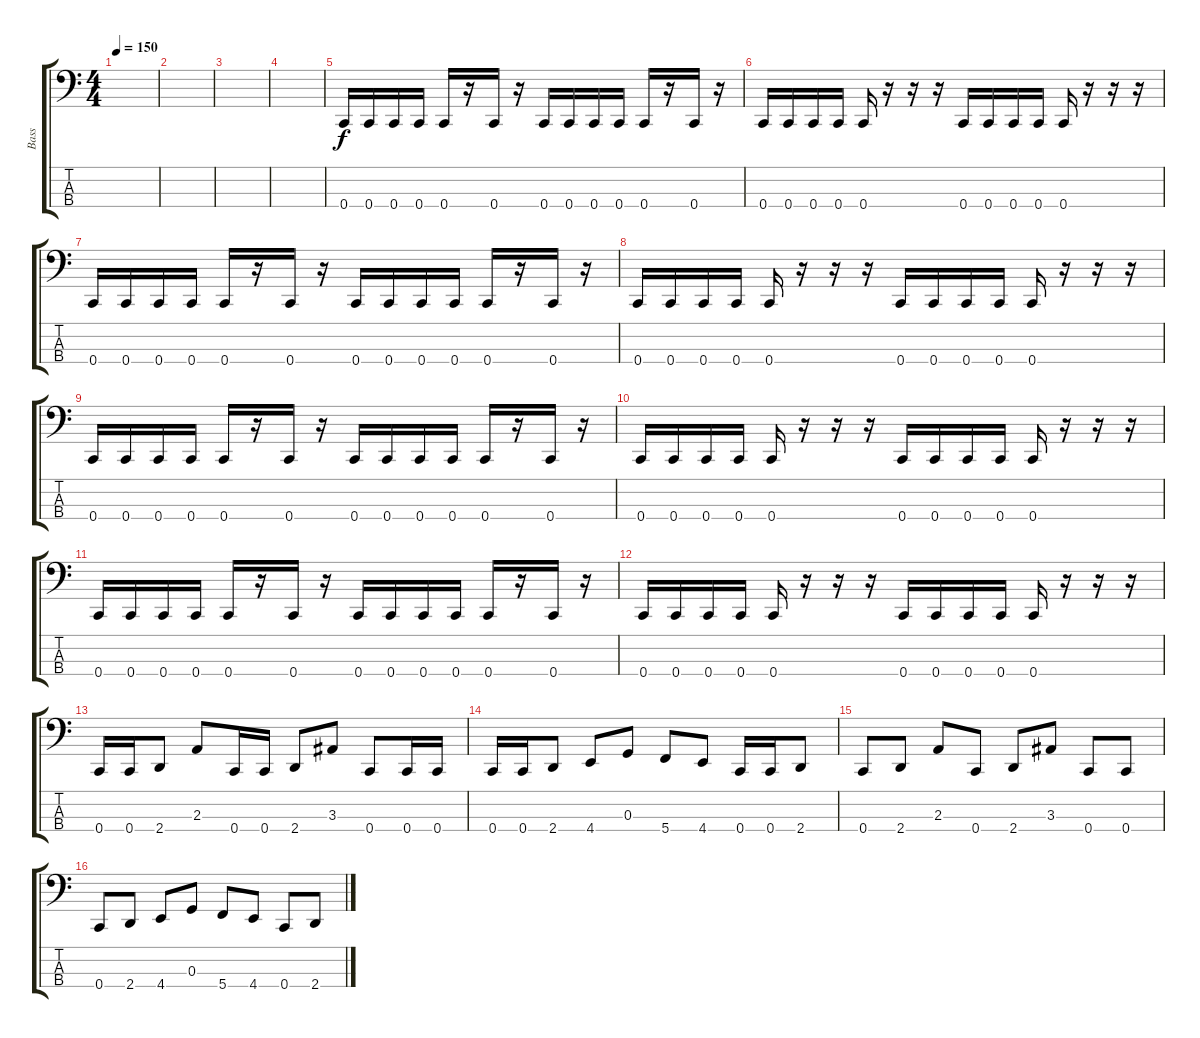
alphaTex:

\track ("Bass" "Bass") {instrument electricbasspick}
\staff {score tabs}
\tuning (F2 C2 G1 C1) {hide}
\ts (4 4)
\tempo 150
\clef f4
\ks c
|
|
|
|
0.4.16 0.4.16 0.4.16 0.4.16 0.4.16 r.16 0.4.16 r.16 0.4.16 0.4.16 0.4.16 0.4.16 0.4.16 r.16 0.4.16 r.16 |
0.4.16 0.4.16 0.4.16 0.4.16 0.4.16 r.16 r.16 r.16 0.4.16 0.4.16 0.4.16 0.4.16 0.4.16 r.16 r.16 r.16 |
0.4.16 0.4.16 0.4.16 0.4.16 0.4.16 r.16 0.4.16 r.16 0.4.16 0.4.16 0.4.16 0.4.16 0.4.16 r.16 0.4.16 r.16 |
0.4.16 0.4.16 0.4.16 0.4.16 0.4.16 r.16 r.16 r.16 0.4.16 0.4.16 0.4.16 0.4.16 0.4.16 r.16 r.16 r.16 |
0.4.16 0.4.16 0.4.16 0.4.16 0.4.16 r.16 0.4.16 r.16 0.4.16 0.4.16 0.4.16 0.4.16 0.4.16 r.16 0.4.16 r.16 |
0.4.16 0.4.16 0.4.16 0.4.16 0.4.16 r.16 r.16 r.16 0.4.16 0.4.16 0.4.16 0.4.16 0.4.16 r.16 r.16 r.16 |
0.4.16 0.4.16 0.4.16 0.4.16 0.4.16 r.16 0.4.16 r.16 0.4.16 0.4.16 0.4.16 0.4.16 0.4.16 r.16 0.4.16 r.16 |
0.4.16 0.4.16 0.4.16 0.4.16 0.4.16 r.16 r.16 r.16 0.4.16 0.4.16 0.4.16 0.4.16 0.4.16 r.16 r.16 r.16 |
0.4.16 0.4.16 2.4.8 2.3.8 0.4.16 0.4.16 2.4.8 3.3.8 0.4.8 0.4.16 0.4.16 |
0.4.16 0.4.16 2.4.8 4.4.8 0.3.8 5.4.8 4.4.8 0.4.16 0.4.16 2.4.8 |
0.4.8 2.4.8 2.3.8 0.4.8 2.4.8 3.3.8 0.4.8 0.4.8 |
0.4.8 2.4.8 4.4.8 0.3.8 5.4.8 4.4.8 0.4.8 2.4.8
